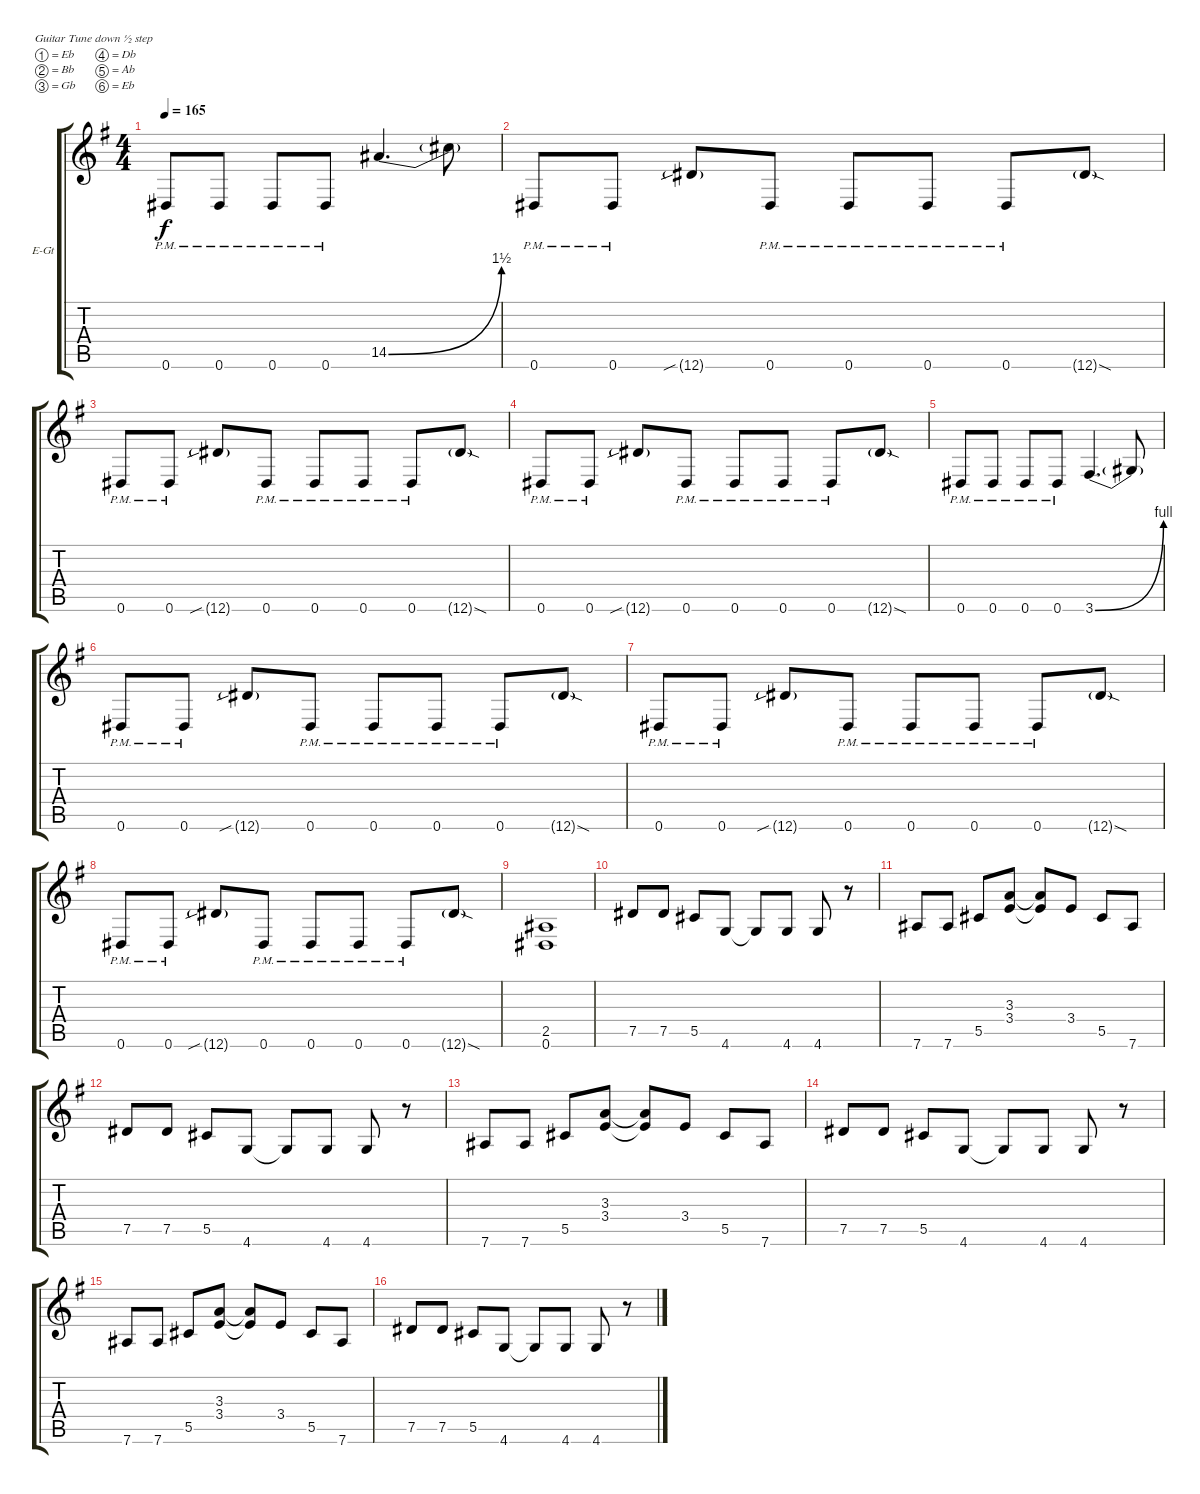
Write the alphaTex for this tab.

\defaultSystemsLayout 4
\bracketExtendMode groupsimilarinstruments
\firstSystemTrackNameOrientation horizontal
\otherSystemsTrackNameOrientation horizontal
\track ("Electric Guitar" "E-Gt") {instrument distortionguitar}
\staff {score tabs}
\tuning (Eb4 Bb3 Gb3 Db3 Ab2 Eb2)
\ts (4 4)
\tempo 165
\clef g2
\scale
1.05549
\ks g
0.6{pm}.8{dy f} 0.6{pm}.8 0.6{pm}.8 0.6{pm}.8 14.5{be (bend 0 0 14.399999999999999 6)}.4{d} 14.5{t}.8 |
\scale
0.944515 0.6{pm}.8 0.6{pm}.8 12.6{sib g}.8 0.6{pm}.8 0.6{pm}.8 0.6{pm}.8 0.6{pm}.8 12.6{sod g}.8 |
\scale
1.05549 0.6{pm}.8 0.6{pm}.8 12.6{sib g}.8 0.6{pm}.8 0.6{pm}.8 0.6{pm}.8 0.6{pm}.8 12.6{sod g}.8 |
\scale
0.944515 0.6{pm}.8 0.6{pm}.8 12.6{sib g}.8 0.6{pm}.8 0.6{pm}.8 0.6{pm}.8 0.6{pm}.8 12.6{sod g}.8 |
\scale
1.05549 0.6{pm}.8 0.6{pm}.8 0.6{pm}.8 0.6{pm}.8 3.6{be (bend 0 0 15 4)}.4{d} 3.6{t}.8 |
\scale
0.944515 0.6{pm}.8 0.6{pm}.8 12.6{sib g}.8 0.6{pm}.8 0.6{pm}.8 0.6{pm}.8 0.6{pm}.8 12.6{sod g}.8 |
\scale
1.05549 0.6{pm}.8 0.6{pm}.8 12.6{sib g}.8 0.6{pm}.8 0.6{pm}.8 0.6{pm}.8 0.6{pm}.8 12.6{sod g}.8 |
\scale
0.944515 0.6{pm}.8 0.6{pm}.8 12.6{sib g}.8 0.6{pm}.8 0.6{pm}.8 0.6{pm}.8 0.6{pm}.8 12.6{sod g}.8 |
\scale
1.05549 (0.6 2.5).1 |
\scale
0.944515 7.5.8 7.5.8 5.5.8 4.6.8 4.6{t}.8 4.6.8 4.6.8 r.8 |
\scale
1.05549 7.6.8 7.6.8 5.5.8 (3.4 3.3).8 (3.4{t} 3.3{t}).8 3.4.8 5.5.8 7.6.8 |
\scale
0.944515 7.5.8 7.5.8 5.5.8 4.6.8 4.6{t}.8 4.6.8 4.6.8 r.8 |
\scale
1.05549 7.6.8 7.6.8 5.5.8 (3.4 3.3).8 (3.4{t} 3.3{t}).8 3.4.8 5.5.8 7.6.8 |
\scale
0.944515 7.5.8 7.5.8 5.5.8 4.6.8 4.6{t}.8 4.6.8 4.6.8 r.8 |
\scale
1.05549 7.6.8 7.6.8 5.5.8 (3.4 3.3).8 (3.4{t} 3.3{t}).8 3.4.8 5.5.8 7.6.8 |
\scale
0.944515 7.5.8 7.5.8 5.5.8 4.6.8 4.6{t}.8 4.6.8 4.6.8 r.8
